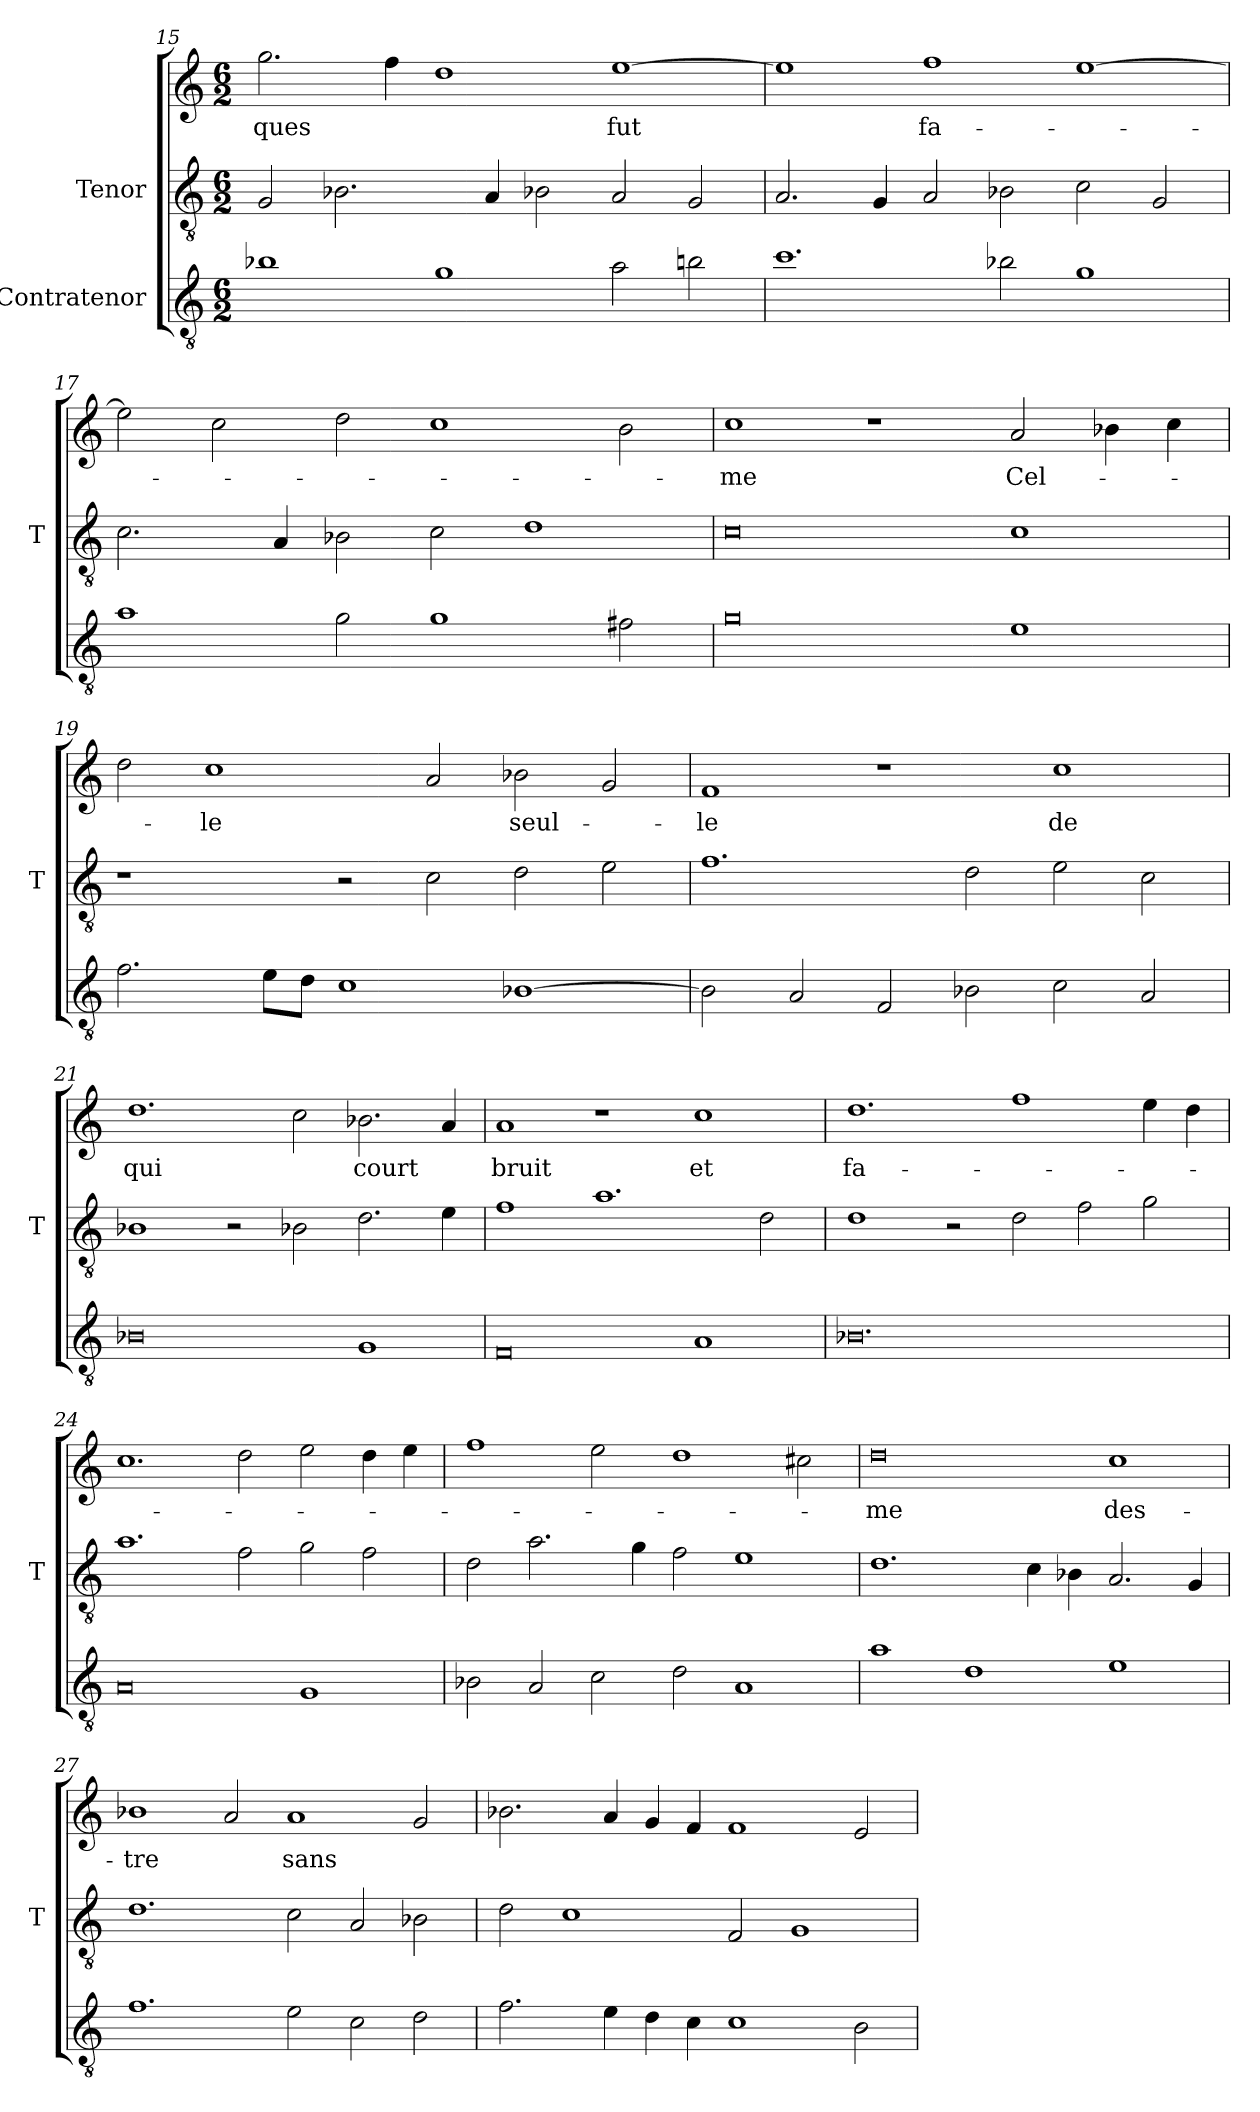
**kern	**kern	**kern	**text
*part3	*part2	*part1	*part1
*staff3	*staff2	*staff1	*staff1
*I"Contratenor	*I"Tenor	*	*
*	*I'T	*	*
*clefGv2	*clefGv2	*clefG2	*
*M6/2	*M6/2	*M6/2	*
=15	=15	=15	=15
1b-X	2G	2.gg	-ques
.	2.B-X	.	.
.	.	4ff	.
1g	.	1dd	.
.	4A	.	.
.	2B-X	.	.
2a	2A	[1ee	-fut
2b	2G	.	.
=16	=16	=16	=16
1.cc	2.A	1ee]	.
.	4G	.	.
.	2A	1ff	fa-
2b-X	2B-X	.	.
1g	2c	[1ee	.
.	2G	.	.
=17	=17	=17	=17
1a	2.c	2ee]	.
.	.	2cc	.
.	4A	.	.
2g	2B-X	2dd	.
1g	2c	1cc	.
.	1d	.	.
2f#X	.	2b	.
=18	=18	=18	=18
0g	0c	1cc	-me
.	.	1r	.
1e	1c	2a	Cel-
.	.	4b-X	.
.	.	4cc	.
=19	=19	=19	=19
2.f	1r	2dd	.
.	.	1cc	-le
8e\L	.	.	.
8d\J	.	.	.
1c	2r	.	.
.	2c	2a	.
[1B-X	2d	2b-X	seul-
.	2e	2g	.
=20	=20	=20	=20
2B-]	1.f	1f	-le
2A	.	.	.
2F	.	1r	.
2B-X	2d	.	.
2c	2e	1cc	-de
2A	2c	.	.
=21	=21	=21	=21
0B-X	1B-X	1.dd	-qui
.	2r	.	.
.	2B-X	2cc	.
1G	2.d	2.b-X	-court
.	4e	4a	.
=22	=22	=22	=22
0F	1f	1a	-bruit
.	1.a	1r	.
1A	.	1cc	-et
.	2d	.	.
=23	=23	=23	=23
0.B-X	1d	1.dd	fa-
.	2r	.	.
.	2d	1ff	.
.	2f	.	.
.	2g	4ee	.
.	.	4dd	.
=24	=24	=24	=24
0A	1.a	1.cc	.
.	2f	2dd	.
1G	2g	2ee	.
.	2f	4dd	.
.	.	4ee	.
=25	=25	=25	=25
2B-X	2d	1ff	.
2A	2.a	.	.
2c	.	2ee	.
.	4g	.	.
2d	2f	1dd	.
1A	1e	.	.
.	.	2cc#X	.
=26	=26	=26	=26
1a	1.d	0dd	-me
1d	.	.	.
.	4c	.	.
.	4B-X	.	.
1e	2.A	1cc	des-
.	4G	.	.
=27	=27	=27	=27
1.f	1.d	1b-X	-tre
.	.	2a	.
2e	2c	1a	-sans
2c	2A	.	.
2d	2B-X	2g	.
=28	=28	=28	=28
2.f	2d	2.b-X	.
.	1c	.	.
4e	.	4a	.
4d	.	4g	.
4c	.	4f	.
1c	2F	1f	.
.	1G	.	.
2B	.	2e	.
=	=	=	=
*-	*-	*-	*-
